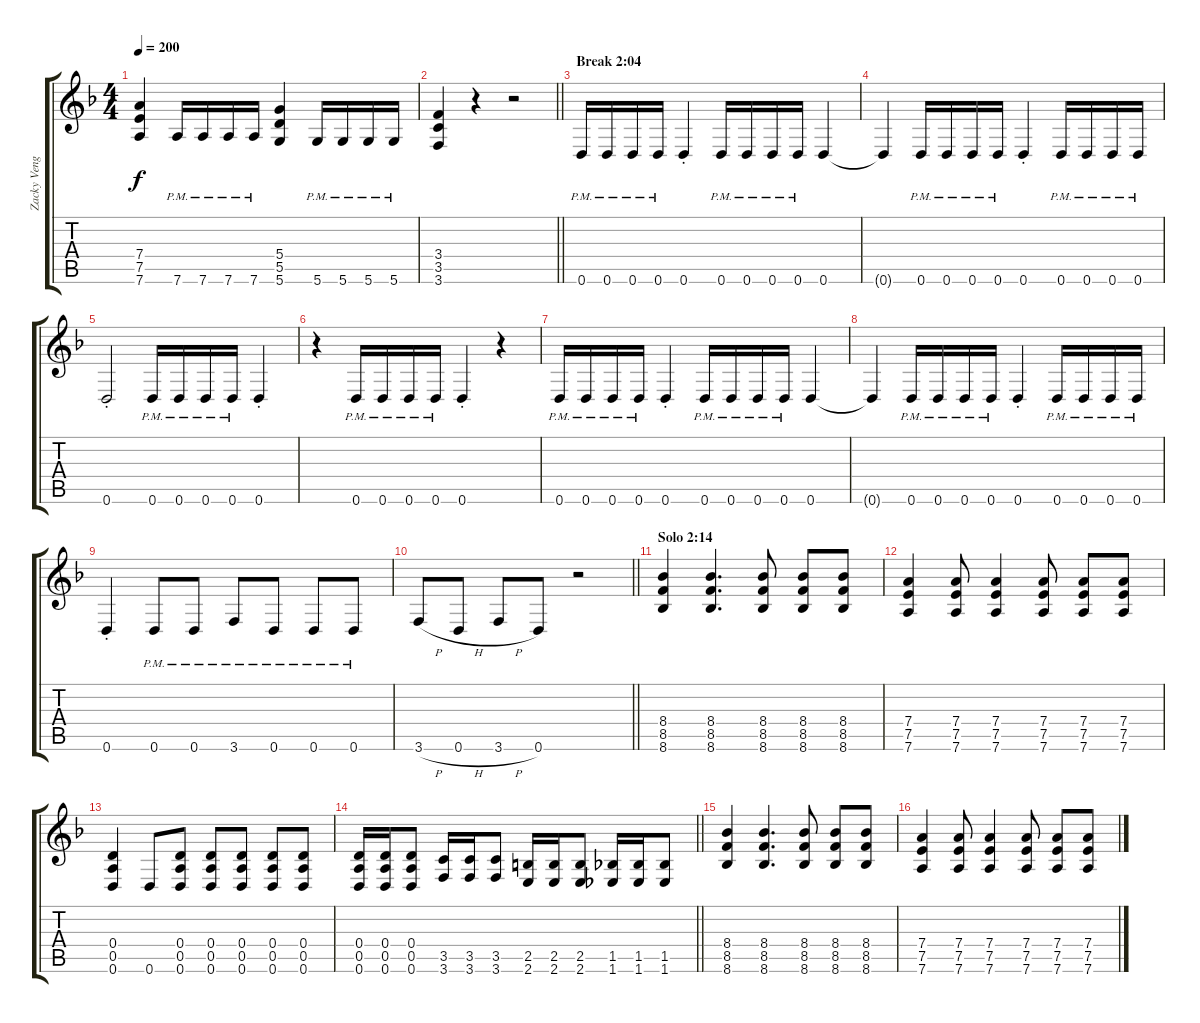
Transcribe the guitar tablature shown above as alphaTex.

\track ("Zacky Vengeance (Rhythm) I" "Zacky Veng") {instrument distortionguitar}
\staff {score tabs}
\tuning (E4 B3 G3 D3 A2 D2) {hide}
\ts (4 4)
\tempo 200
\clef g2
\ks f
(7.4 7.5 7.6).4{dy f} 7.6{pm}.16 7.6{pm}.16 7.6{pm}.16 7.6{pm}.16 (5.4 5.5 5.6).4 5.6{pm}.16 5.6{pm}.16 5.6{pm}.16 5.6{pm}.16 |
\barLineRight lightlight
(3.4 3.5 3.6).4 r.4 r.2 |
\section ("" "Break 2:04")
0.6{pm}.16 0.6{pm}.16 0.6{pm}.16 0.6{pm}.16 0.6{st}.4 0.6{pm}.16 0.6{pm}.16 0.6{pm}.16 0.6{pm}.16 0.6.4 |
0.6{t}.4 0.6{pm}.16 0.6{pm}.16 0.6{pm}.16 0.6{pm}.16 0.6{st}.4 0.6{pm}.16 0.6{pm}.16 0.6{pm}.16 0.6{pm}.16 |
0.6{st}.2 0.6{pm}.16 0.6{pm}.16 0.6{pm}.16 0.6{pm}.16 0.6{st}.4 |
r.4 0.6{pm}.16 0.6{pm}.16 0.6{pm}.16 0.6{pm}.16 0.6{st}.4 r.4 |
0.6{pm}.16 0.6{pm}.16 0.6{pm}.16 0.6{pm}.16 0.6{st}.4 0.6{pm}.16 0.6{pm}.16 0.6{pm}.16 0.6{pm}.16 0.6.4 |
0.6{t}.4 0.6{pm}.16 0.6{pm}.16 0.6{pm}.16 0.6{pm}.16 0.6{st}.4 0.6{pm}.16 0.6{pm}.16 0.6{pm}.16 0.6{pm}.16 |
0.6{st}.4 0.6{pm}.8 0.6{pm}.8 3.6{pm}.8 0.6{pm}.8 0.6{pm}.8 0.6{pm}.8 |
\barLineRight lightlight
3.6{h}.8 0.6{h}.8 3.6{h}.8 0.6.8 r.2 |
\section ("" "Solo 2:14")
(8.4 8.5 8.6).4 (8.4 8.5 8.6).4{d} (8.4 8.5 8.6).8 (8.4 8.5 8.6).8 (8.4 8.5 8.6).8 |
(7.4 7.5 7.6).4 (7.4 7.5 7.6).8 (7.4 7.5 7.6).4 (7.4 7.5 7.6).8 (7.4 7.5 7.6).8 (7.4 7.5 7.6).8 |
(0.4 0.5 0.6).4 0.6.8 (0.4 0.5 0.6).8 (0.4 0.5 0.6).8 (0.4 0.5 0.6).8 (0.4 0.5 0.6).8 (0.4 0.5 0.6).8 |
\barLineRight lightlight
(0.4 0.5 0.6).16 (0.4 0.5 0.6).16 (0.4 0.5 0.6).8 (3.5 3.6).16 (3.5 3.6).16 (3.5 3.6).8 (2.5 2.6).16 (2.5 2.6).16 (2.5 2.6).8 (1.5 1.6).16 (1.5 1.6).16 (1.5 1.6).8 |
(8.4 8.5 8.6).4 (8.4 8.5 8.6).4{d} (8.4 8.5 8.6).8 (8.4 8.5 8.6).8 (8.4 8.5 8.6).8 |
(7.4 7.5 7.6).4 (7.4 7.5 7.6).8 (7.4 7.5 7.6).4 (7.4 7.5 7.6).8 (7.4 7.5 7.6).8 (7.4 7.5 7.6).8
